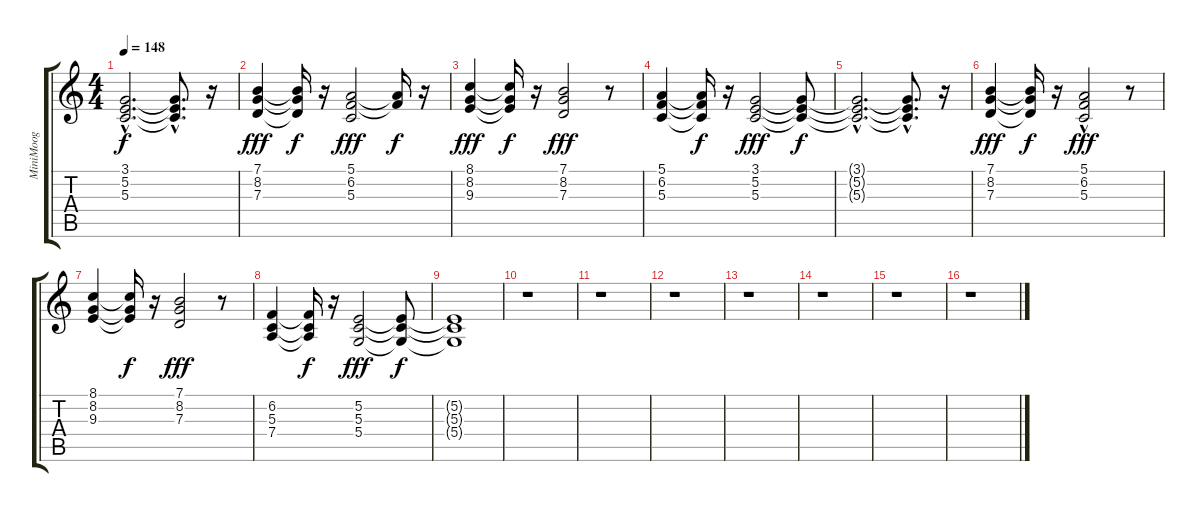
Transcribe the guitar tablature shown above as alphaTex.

\track ("MiniMoog" "MiniMoog") {instrument synthbrass1}
\staff {score tabs}
\tuning (E4 B3 G3 D3 A2 E2) {hide}
\ts (4 4)
\tempo 148
\clef g2
\ks c
(3.1{hac t} 5.2{hac t} 5.3{hac t}).2{d dy f} (3.1{hac t} 5.2{hac t} 5.3{hac t}).8{d} r.16 |
(7.1 8.2 7.3).4{dy fff} (7.1{t} 8.2{t} 7.3{t}).16{dy f} r.16 (5.1 6.2 5.3).2{dy fff} (5.1{t} 6.2{t}).16{dy f} r.16 |
(8.1 8.2 9.3).4{dy fff} (8.1{t} 8.2{t} 9.3{t}).16{dy f} r.16 (7.1 8.2 7.3).2{dy fff} r.8 |
(5.1 6.2 5.3).4 (5.1{t} 6.2{t} 5.3{t}).16{dy f} r.16 (3.1 5.2 5.3).2{dy fff} (3.1{t} 5.2{t} 5.3{t}).8{dy f} |
(3.1{hac t} 5.2{hac t} 5.3{hac t}).2{d} (3.1{hac t} 5.2{hac t} 5.3{hac t}).8{d} r.16 |
(7.1 8.2 7.3).4{dy fff} (7.1{t} 8.2{t} 7.3{t}).16{dy f} r.16 (5.1 6.2{hac} 5.3{hac}).2{dy fff} r.8 |
(8.1 8.2 9.3).4 (8.1{t} 8.2{t} 9.3{t}).16{dy f} r.16 (7.1 8.2 7.3).2{dy fff} r.8 |
(6.2 5.3 7.4).4 (6.2{t} 5.3{t} 7.4{t}).16{dy f} r.16 (5.2 5.3 5.4).2{dy fff} (5.2{t} 5.3{t} 5.4{t}).8{dy f} |
(5.2{t} 5.3{t} 5.4{t}).1 |
r.1 |
r.1 |
r.1 |
r.1 |
r.1 |
r.1 |
r.1
